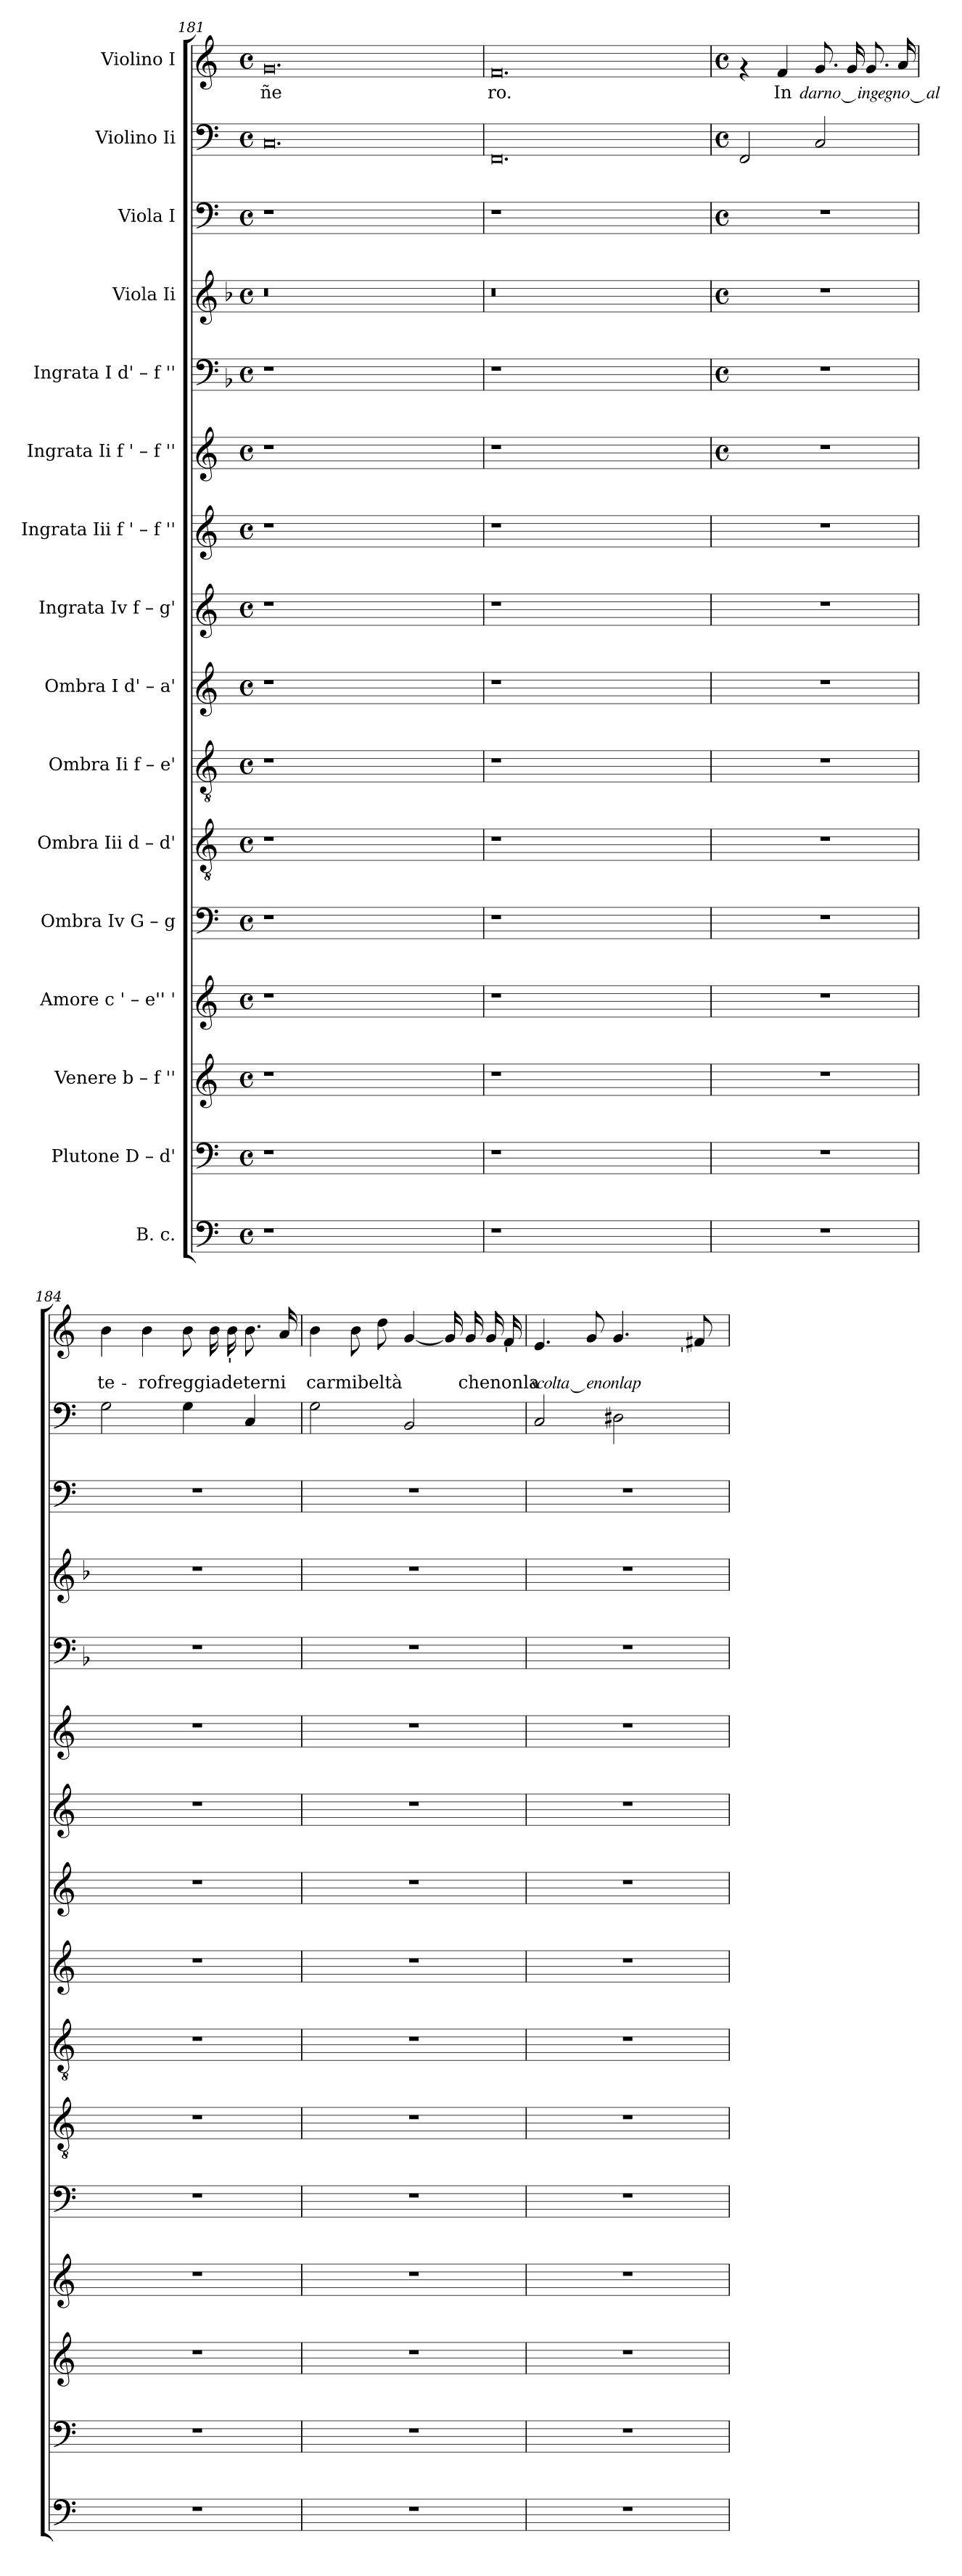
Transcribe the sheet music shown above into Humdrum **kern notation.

**kern	**kern	**kern	**kern	**kern	**kern	**kern	**kern	**kern	**kern	**kern	**kern	**kern	**kern	**kern	**kern	**text
*part16	*part15	*part14	*part13	*part12	*part11	*part10	*part9	*part8	*part7	*part6	*part5	*part4	*part3	*part2	*part1	*part1
*staff16	*staff15	*staff14	*staff13	*staff12	*staff11	*staff10	*staff9	*staff8	*staff7	*staff6	*staff5	*staff4	*staff3	*staff2	*staff1	*staff1
*I"B. c.	*I"Plutone  D – d'	*I"Venere  b – f ''	*I"Amore  c ' – e''  '	*I"Ombra Iv  G – g	*I"Ombra Iii  d – d'	*I"Ombra Ii  f – e'	*I"Ombra I  d' – a'	*I"Ingrata Iv  f – g'	*I"Ingrata Iii  f ' – f ''	*I"Ingrata Ii  f ' – f ''	*I"Ingrata I  d' – f ''	*I"Viola Ii	*I"Viola I	*I"Violino Ii	*I"Violino I	*
*clefF4	*clefF4	*clefG2	*clefG2	*clefF4	*clefGv2	*clefGv2	*clefG2	*clefG2	*clefG2	*clefG2	*clefF4	*clefG2	*clefF4	*clefF4	*clefG2	*
*k[]	*k[]	*k[]	*k[]	*k[]	*k[]	*k[]	*k[]	*k[]	*k[]	*k[]	*k[b-]	*k[b-]	*k[]	*k[]	*k[]	*
*C:	*C:	*C:	*C:	*C:	*C:	*C:	*C:	*C:	*C:	*C:	*F:	*F:	*C:	*C:	*C:	*
*M4/4	*M4/4	*M4/4	*M4/4	*M4/4	*M4/4	*M4/4	*M4/4	*M4/4	*M4/4	*M4/4	*M4/4	*M4/4	*M4/4	*M4/4	*M4/4	*
*met(c)	*met(c)	*met(c)	*met(c)	*met(c)	*met(c)	*met(c)	*met(c)	*met(c)	*met(c)	*met(c)	*met(c)	*met(c)	*met(c)	*met(c)	*met(c)	*
=181	=181	=181	=181	=181	=181	=181	=181	=181	=181	=181	=181	=181	=181	=181	=181	=181
!	!	!	!	!	!	!	!	!	!	!	!	!	!	!	!	!LO:LY:b:cj
1r	1r	1r	1r	1r	1r	1r	1r	1r	1r	1r	1r	0.r	1r	0.C	0.g	ñe
0ryy	0ryy	0ryy	0ryy	0ryy	0ryy	0ryy	0ryy	0ryy	0ryy	0ryy	0ryy	.	0ryy	.	.	.
=182	=182	=182	=182	=182	=182	=182	=182	=182	=182	=182	=182	=182	=182	=182	=182	=182
!	!	!	!	!	!	!	!	!	!	!	!	!	!	!	!	!LO:LY:b:cj
1r	1r	1r	1r	1r	1r	1r	1r	1r	1r	1r	1r	0.r	1r	0.FF	0.f	ro.
0ryy	0ryy	0ryy	0ryy	0ryy	0ryy	0ryy	0ryy	0ryy	0ryy	0ryy	0ryy	.	0ryy	.	.	.
=183	=183	=183	=183	=183	=183	=183	=183	=183	=183	=183	=183	=183	=183	=183	=183	=183
*	*	*	*	*	*	*	*	*	*	*M4/4	*M4/4	*M4/4	*M4/4	*M4/4	*M4/4	*
*	*	*	*	*	*	*	*	*	*	*met(c)	*met(c)	*met(c)	*met(c)	*met(c)	*met(c)	*
1r	1r	1r	1r	1r	1r	1r	1r	1r	1r	1r	1r	1r	1r	2FF/	4rf	.
!	!	!	!	!	!	!	!	!	!	!	!	!	!	!	!	!LO:LY:b:cj
.	.	.	.	.	.	.	.	.	.	.	.	.	.	.	4f/	In
!	!	!	!	!	!	!	!	!	!	!	!	!	!	!	!	!LO:LY:b:cj
.	.	.	.	.	.	.	.	.	.	.	.	.	.	2C/	8.g/	darno‿ingegno‿al
!	!	!	!	!	!	!	!	!	!	!	!	!	!	!	!	!LO:LY:b:cj
.	.	.	.	.	.	.	.	.	.	.	.	.	.	.	16g/	.
!	!	!	!	!	!	!	!	!	!	!	!	!	!	!	!	!LO:LY:b:cj
.	.	.	.	.	.	.	.	.	.	.	.	.	.	.	8.g/	.
!	!	!	!	!	!	!	!	!	!	!	!	!	!	!	!	!LO:LY:b:cj
.	.	.	.	.	.	.	.	.	.	.	.	.	.	.	16a/	.
!!LO:LB:g=z
=184	=184	=184	=184	=184	=184	=184	=184	=184	=184	=184	=184	=184	=184	=184	=184	=184
!	!	!	!	!	!	!	!	!	!	!	!	!	!	!	!	!LO:LY:b:cj
1r	1r	1r	1r	1r	1r	1r	1r	1r	1r	1r	1r	1r	1r	2G\	4b\	te-
!	!	!	!	!	!	!	!	!	!	!	!	!	!	!	!	!LO:LY:b:cj
.	.	.	.	.	.	.	.	.	.	.	.	.	.	.	4b\	-rofreggiadeterni
!	!	!	!	!	!	!	!	!	!	!	!	!	!	!	!	!LO:LY:b:cj
.	.	.	.	.	.	.	.	.	.	.	.	.	.	4G\	8b\	.
!	!	!	!	!	!	!	!	!	!	!	!	!	!	!	!	!LO:LY:b:cj
.	.	.	.	.	.	.	.	.	.	.	.	.	.	.	16b\	.
!	!	!	!	!	!	!	!	!	!	!	!	!	!	!	!LO:TX:b:t='	!
!	!	!	!	!	!	!	!	!	!	!	!	!	!	!	!	!LO:LY:b:cj
.	.	.	.	.	.	.	.	.	.	.	.	.	.	.	16b\	.
!	!	!	!	!	!	!	!	!	!	!	!	!	!	!	!	!LO:LY:b:cj
.	.	.	.	.	.	.	.	.	.	.	.	.	.	4C/	8.b\	.
!	!	!	!	!	!	!	!	!	!	!	!	!	!	!	!	!LO:LY:b:cj
.	.	.	.	.	.	.	.	.	.	.	.	.	.	.	16a/	.
=185	=185	=185	=185	=185	=185	=185	=185	=185	=185	=185	=185	=185	=185	=185	=185	=185
!	!	!	!	!	!	!	!	!	!	!	!	!	!	!	!	!LO:LY:b:cj
1r	1r	1r	1r	1r	1r	1r	1r	1r	1r	1r	1r	1r	1r	2G\	4b\	carmibeltà
!	!	!	!	!	!	!	!	!	!	!	!	!	!	!	!	!LO:LY:b:cj
.	.	.	.	.	.	.	.	.	.	.	.	.	.	.	8b\	.
!	!	!	!	!	!	!	!	!	!	!	!	!	!	!	!	!LO:LY:b:cj
.	.	.	.	.	.	.	.	.	.	.	.	.	.	.	8dd\	.
!	!	!	!	!	!	!	!	!	!	!	!	!	!	!	!	!LO:LY:b:cj
.	.	.	.	.	.	.	.	.	.	.	.	.	.	2BB/	[<4g/	.
!	!	!	!	!	!	!	!	!	!	!	!	!	!	!	!	!LO:LY:b:cj
.	.	.	.	.	.	.	.	.	.	.	.	.	.	.	16g/]	.
!	!	!	!	!	!	!	!	!	!	!	!	!	!	!	!	!LO:LY:b:cj
.	.	.	.	.	.	.	.	.	.	.	.	.	.	.	16g/	chenonla-
!	!	!	!	!	!	!	!	!	!	!	!	!	!	!	!	!LO:LY:b:cj
.	.	.	.	.	.	.	.	.	.	.	.	.	.	.	16g/	--
!	!	!	!	!	!	!	!	!	!	!	!	!	!	!	!LO:TX:b:t='	!
!	!	!	!	!	!	!	!	!	!	!	!	!	!	!	!	!LO:LY:b:cj
.	.	.	.	.	.	.	.	.	.	.	.	.	.	.	16f/	--
=186	=186	=186	=186	=186	=186	=186	=186	=186	=186	=186	=186	=186	=186	=186	=186	=186
!	!	!	!	!	!	!	!	!	!	!	!	!	!	!	!	!LO:LY:b:cj
*	*	*	*	*	*	*	*	*	*	*	*	*	*	*	*^	*
1r	1r	1r	1r	1r	1r	1r	1r	1r	1r	1r	1r	1r	1r	2C/	4.e/	2ryy	-scolta‿enonlap-
!	!	!	!	!	!	!	!	!	!	!	!	!	!	!	!	!	!LO:LY:b:cj
.	.	.	.	.	.	.	.	.	.	.	.	.	.	.	8g/	.	--
!	!	!	!	!	!	!	!	!	!	!	!	!	!	!	!	!	!LO:LY:b:cj
.	.	.	.	.	.	.	.	.	.	.	.	.	.	2D#\	4.g/	4ryy	--
.	.	.	.	.	.	.	.	.	.	.	.	.	.	.	.	16ryy	.
.	.	.	.	.	.	.	.	.	.	.	.	.	.	.	.	64ryy	.
!	!	!	!	!	!	!	!	!	!	!	!	!	!	!	!	!LO:TX:b:t='	!
.	.	.	.	.	.	.	.	.	.	.	.	.	.	.	.	8ryy	.
!	!	!	!	!	!	!	!	!	!	!	!	!	!	!	!	!	!LO:LY:b:cj
.	.	.	.	.	.	.	.	.	.	.	.	.	.	.	8f#X/	.	--
.	.	.	.	.	.	.	.	.	.	.	.	.	.	.	.	32.ryy	.
*	*	*	*	*	*	*	*	*	*	*	*	*	*	*	*v	*v	*
=	=	=	=	=	=	=	=	=	=	=	=	=	=	=	=	=
*-	*-	*-	*-	*-	*-	*-	*-	*-	*-	*-	*-	*-	*-	*-	*-	*-
